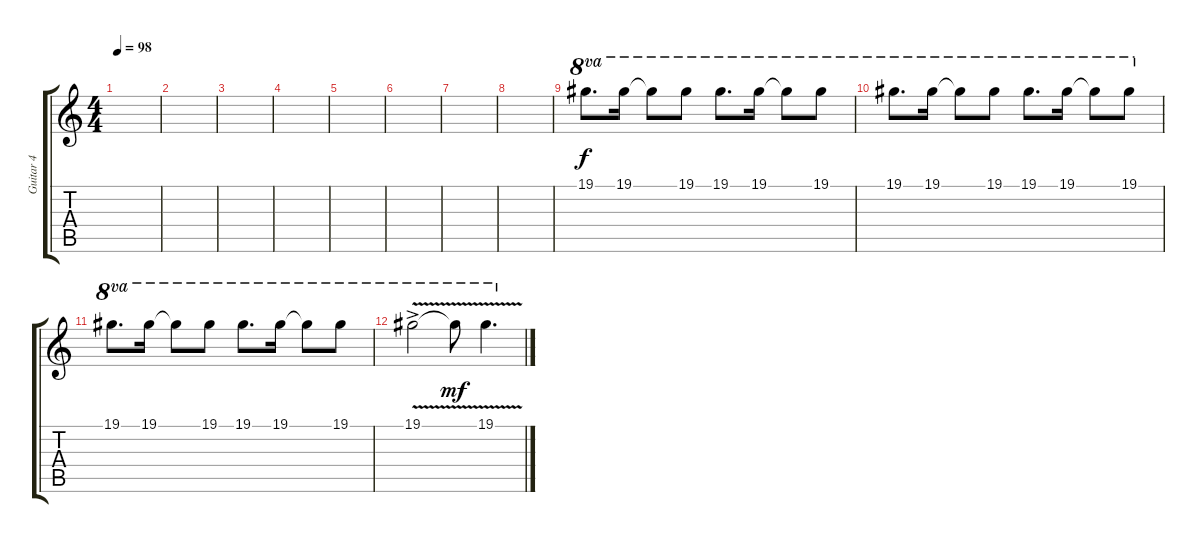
\track ("Guitar 4" "Guitar 4") {instrument distortionguitar}
\staff {score tabs}
\tuning (Db4 Ab3 E3 B2 Gb2 Db2) {hide}
\ts (4 4)
\tempo 98
\clef g2
\ks c
|
|
|
|
|
|
|
|
19.1.8{d ot 8va} 19.1.16{ot 8va} 19.1{t}.8{ot 8va} 19.1.8{ot 8va} 19.1.8{d ot 8va} 19.1.16{ot 8va} 19.1{t}.8{ot 8va} 19.1.8{ot 8va} |
19.1.8{d ot 8va} 19.1.16{ot 8va} 19.1{t}.8{ot 8va} 19.1.8{ot 8va} 19.1.8{d ot 8va} 19.1.16{ot 8va} 19.1{t}.8{ot 8va} 19.1.8{ot 8va} |
19.1.8{d ot 8va} 19.1.16{ot 8va} 19.1{t}.8{ot 8va} 19.1.8{ot 8va} 19.1.8{d ot 8va} 19.1.16{ot 8va} 19.1{t}.8{ot 8va} 19.1.8{ot 8va} |
19.1{v ac}.2{ot 8va dy f} 19.1{t}.8{ot 8va dy mf} 19.1{v}.4{d ot 8va}
